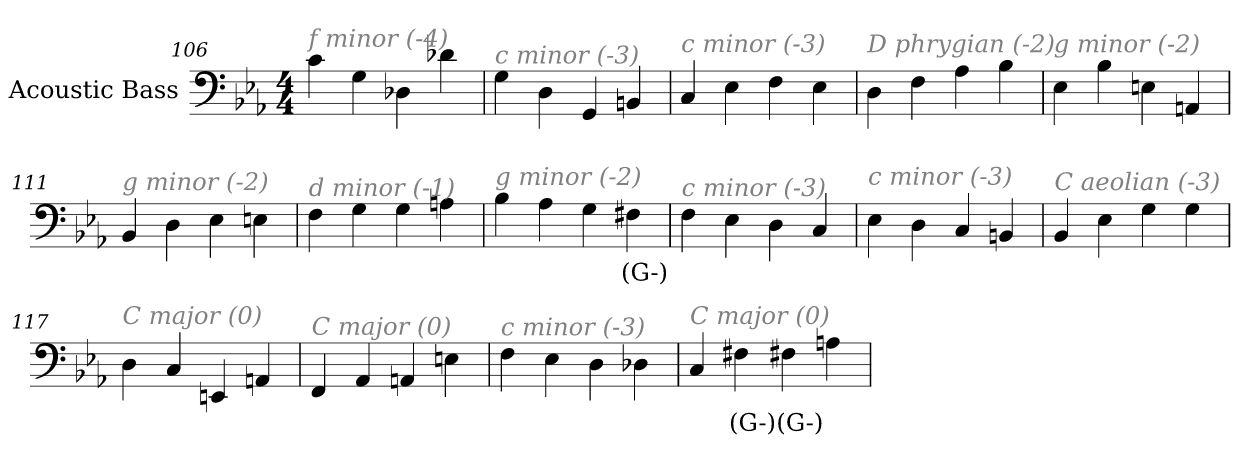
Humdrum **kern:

**kern	**text
*part1	*part1
*staff1	*staff1
*I"Acoustic Bass	*
*clefF4	*
*ITrd7c12	*
*k[b-e-a-]	*
*E-:	*
*M4/4	*
=106	=106
!LO:TX:i:color=#808080:t=f minor (-4)	!
4C	.
4GG	.
4DD-X	.
4D-X	.
=107	=107
!LO:TX:i:color=#808080:t=c minor (-3)	!
4GG	.
4DD	.
4GGG	.
4BBBn	.
=108	=108
!LO:TX:i:color=#808080:t=c minor (-3)	!
4CC	.
4EE-	.
4FF	.
4EE-	.
=109	=109
!LO:TX:i:color=#808080:t=D phrygian (-2)	!
4DD	.
4FF	.
4AA-	.
4BB-	.
=110	=110
!LO:TX:i:color=#808080:t=g minor (-2)	!
4EE-	.
4BB-	.
4EEn	.
4AAAn	.
=111	=111
!LO:TX:i:color=#808080:t=g minor (-2)	!
4BBB-	.
4DD	.
4EE-	.
4EEn	.
=112	=112
!LO:TX:i:color=#808080:t=d minor (-1)	!
4FF	.
4GG	.
4GG	.
4AAn	.
=113	=113
!LO:TX:i:color=#808080:t=g minor (-2)	!
4BB-	.
4AA-	.
4GG	.
4FF#Xi	(G-)
=114	=114
!LO:TX:i:color=#808080:t=c minor (-3)	!
4FF	.
4EE-	.
4DD	.
4CC	.
=115	=115
!LO:TX:i:color=#808080:t=c minor (-3)	!
4EE-	.
4DD	.
4CC	.
4BBBn	.
=116	=116
!LO:TX:i:color=#808080:t=C aeolian (-3)	!
4BBB-	.
4EE-	.
4GG	.
4GG	.
=117	=117
!LO:TX:i:color=#808080:t=C major (0)	!
4DD	.
4CC	.
4EEEn	.
4AAAn	.
=118	=118
!LO:TX:i:color=#808080:t=C major (0)	!
4FFF	.
4AAA-	.
4AAAn	.
4EEn	.
=119	=119
!LO:TX:i:color=#808080:t=c minor (-3)	!
4FF	.
4EE-	.
4DD	.
4DD-X	.
=120	=120
!LO:TX:i:color=#808080:t=C major (0)	!
4CC	.
4FF#Xi	(G-)
4FF#Xi	(G-)
4AAn	.
=	=
*-	*-
